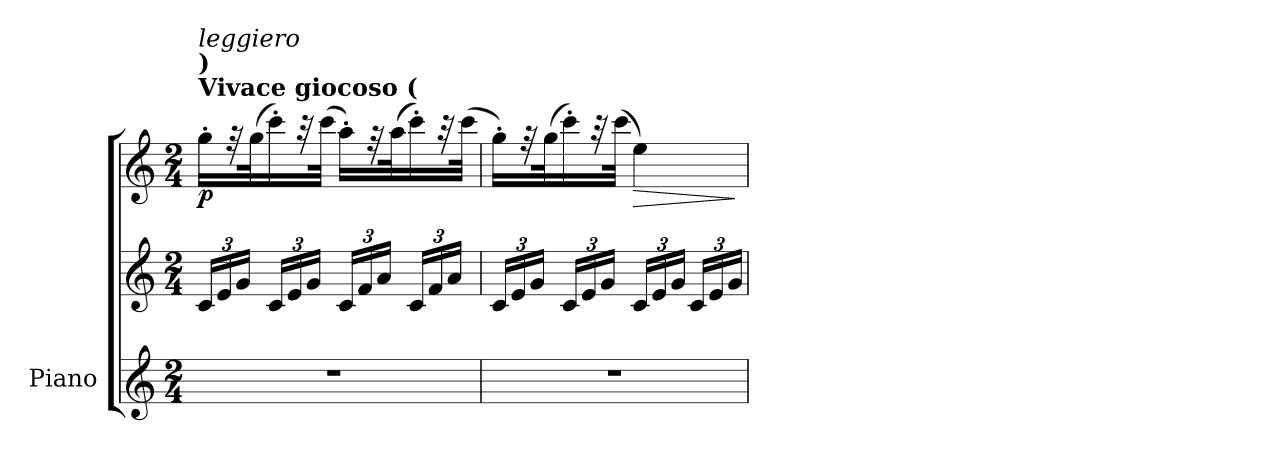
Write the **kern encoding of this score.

**kern	**kern	**kern	**dynam
*part1	*part1	*part1	*part1
*staff3	*staff2	*staff1	*staff1/2/3
*I"Piano	*	*	*
*I'Pno	*	*	*
!!LO:PB:g=z
*stria5	*	*	*
*clefG2	*clefG2	*clefG2	*
*k[]	*k[]	*k[]	*
*M2/4	*M2/4	*M2/4	*
*MM76	*MM76	*MM76	*
*	*Xbrackettup	*	*
=1	=1	=1	=1
!	!	!LO:TX:a:B:t=Vivace giocoso (	!
!	!	!LO:TX:a:B:t=)	!
!	!	!LO:TX:i:t=leggiero	!
!	!	!	!LO:DY:b
2r	24c/LL	16gg'\LL	p
.	24e/	.	.
.	.	32r	.
.	24g/JJ	.	.
.	.	(>32gg\K	.
.	24c/LL	16ccc'\)	.
.	24e/	.	.
.	.	32r	.
.	24g/JJ	.	.
.	.	(>32ccc\JJk	.
.	24c/LL	16aa'\LL)	.
.	24f/	.	.
.	.	32r	.
.	24a/JJ	.	.
.	.	(>32aa\K	.
.	24c/LL	16ccc'\)	.
.	24f/	.	.
.	.	32r	.
.	24a/JJ	.	.
.	.	(>32ccc\JJk	.
=2	=2	=2	=2
2r	24c/LL	16gg'\LL)	.
.	24e/	.	.
.	.	32r	.
.	24g/JJ	.	.
.	.	(>32gg\K	.
.	24c/LL	16ccc'\)	.
.	24e/	.	.
.	.	32r	.
.	24g/JJ	.	.
.	.	(>32ccc\JJk	.
!	!	!	!LO:HP:b
.	24c/LL	4ee\)	>
.	24e/	.	.
.	24g/JJ	.	.
.	24c/LL	.	.
.	24e/	.	.
.	24g/JJ	.	.
.	.	.	]
=	=	=	=
*-	*-	*-	*-
